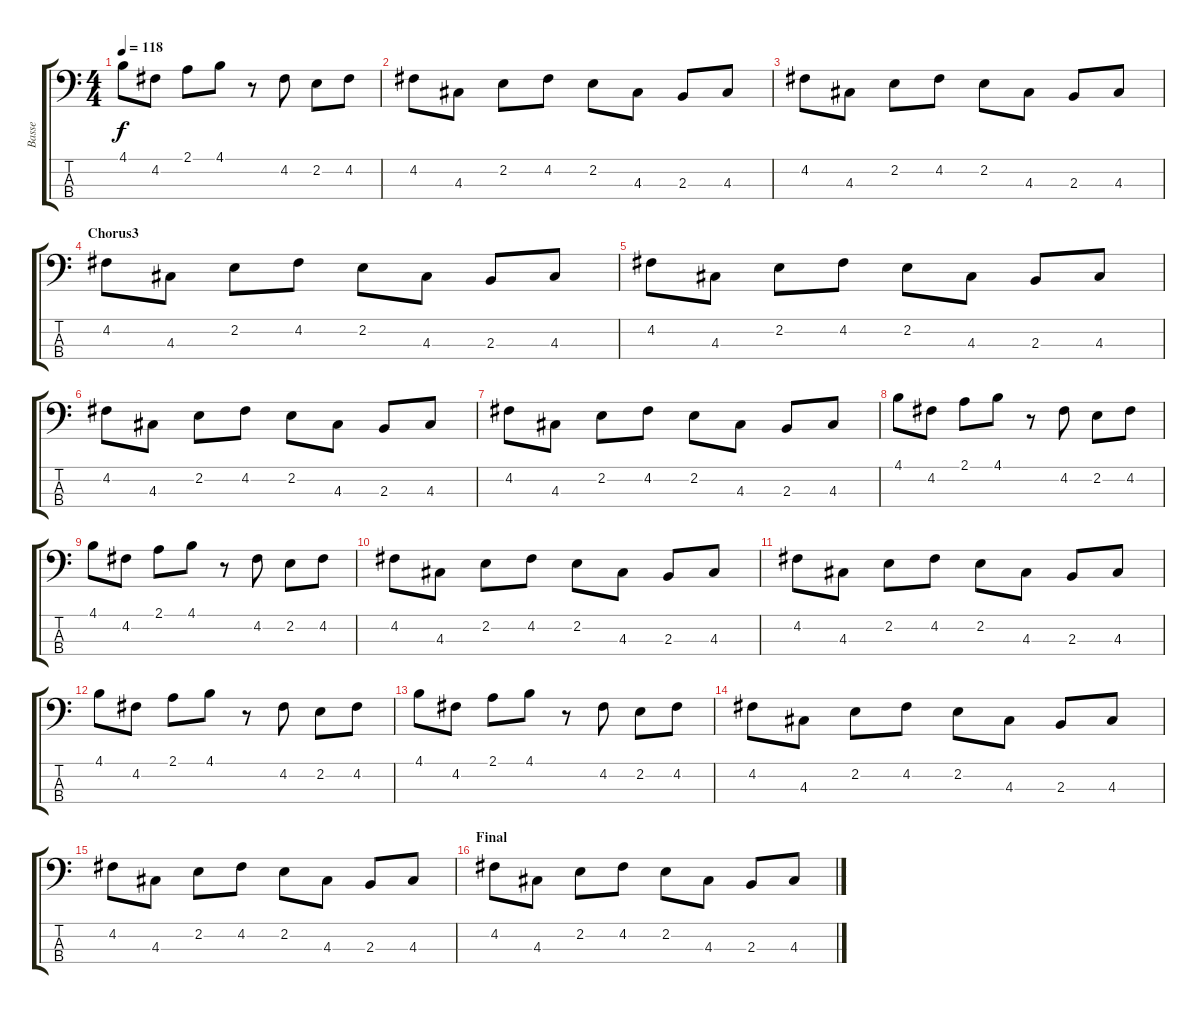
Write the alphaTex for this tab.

\track ("Basse" "Basse") {instrument fretlessbass}
\staff {score tabs}
\tuning (G2 D2 A1 E1) {hide}
\ts (4 4)
\tempo 118
\clef f4
\ks c
4.1.8{dy f} 4.2.8 2.1.8 4.1.8 r.8 4.2.8 2.2.8 4.2.8 |
4.2.8 4.3.8 2.2.8 4.2.8 2.2.8 4.3.8 2.3.8 4.3.8 |
4.2.8 4.3.8 2.2.8 4.2.8 2.2.8 4.3.8 2.3.8 4.3.8 |
\section ("" "Chorus3")
4.2.8 4.3.8 2.2.8 4.2.8 2.2.8 4.3.8 2.3.8 4.3.8 |
4.2.8 4.3.8 2.2.8 4.2.8 2.2.8 4.3.8 2.3.8 4.3.8 |
4.2.8 4.3.8 2.2.8 4.2.8 2.2.8 4.3.8 2.3.8 4.3.8 |
4.2.8 4.3.8 2.2.8 4.2.8 2.2.8 4.3.8 2.3.8 4.3.8 |
4.1.8 4.2.8 2.1.8 4.1.8 r.8 4.2.8 2.2.8 4.2.8 |
4.1.8 4.2.8 2.1.8 4.1.8 r.8 4.2.8 2.2.8 4.2.8 |
4.2.8 4.3.8 2.2.8 4.2.8 2.2.8 4.3.8 2.3.8 4.3.8 |
4.2.8 4.3.8 2.2.8 4.2.8 2.2.8 4.3.8 2.3.8 4.3.8 |
4.1.8 4.2.8 2.1.8 4.1.8 r.8 4.2.8 2.2.8 4.2.8 |
4.1.8 4.2.8 2.1.8 4.1.8 r.8 4.2.8 2.2.8 4.2.8 |
4.2.8 4.3.8 2.2.8 4.2.8 2.2.8 4.3.8 2.3.8 4.3.8 |
4.2.8 4.3.8 2.2.8 4.2.8 2.2.8 4.3.8 2.3.8 4.3.8 |
\section ("" "Final")
4.2.8 4.3.8 2.2.8 4.2.8 2.2.8 4.3.8 2.3.8 4.3.8
